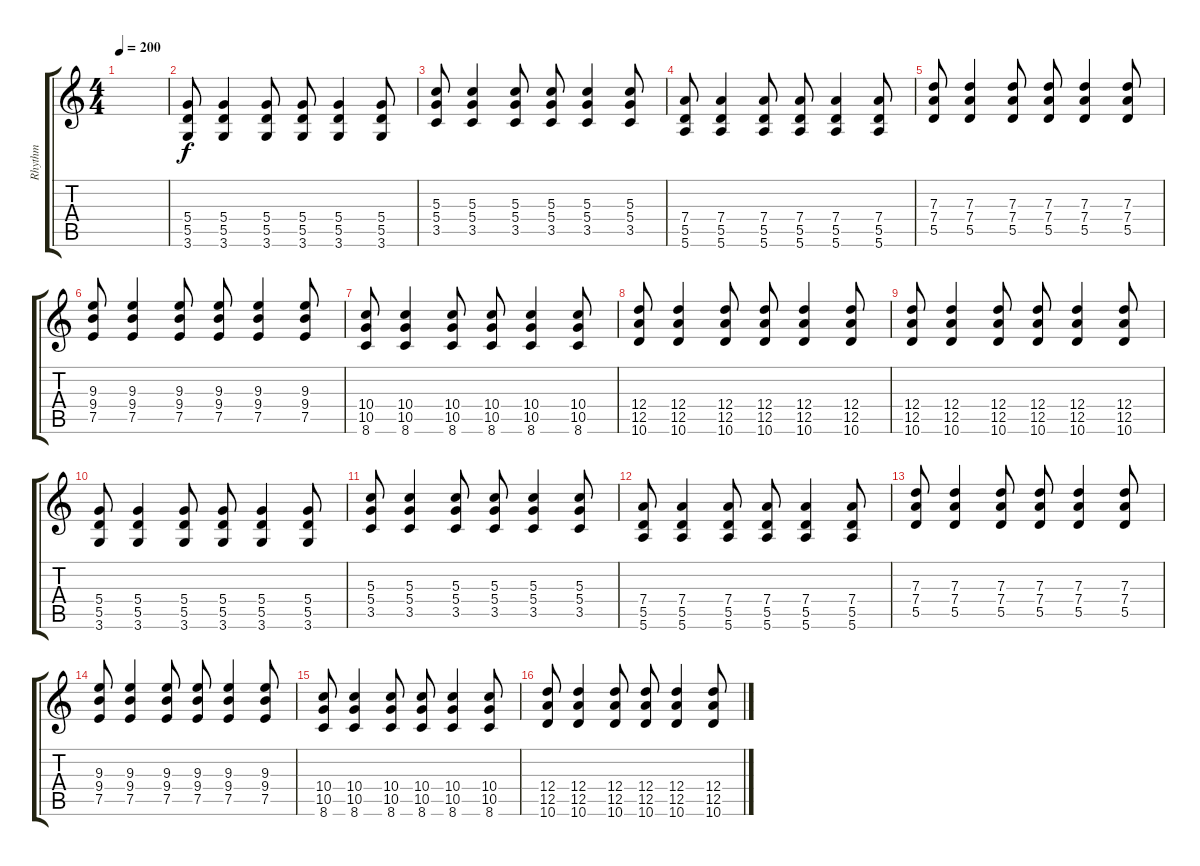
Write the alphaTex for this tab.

\track ("Rhythm" "Rhythm") {instrument overdrivenguitar}
\staff {score tabs}
\tuning (E4 B3 G3 D3 A2 E2) {hide}
\ts (4 4)
\tempo 200
\clef g2
\ks c
|
(5.4 5.5 3.6).8 (5.4 5.5 3.6).4 (5.4 5.5 3.6).8 (5.4 5.5 3.6).8 (5.4 5.5 3.6).4 (5.4 5.5 3.6).8 |
(5.3 5.4 3.5).8 (5.3 5.4 3.5).4 (5.3 5.4 3.5).8 (5.3 5.4 3.5).8 (5.3 5.4 3.5).4 (5.3 5.4 3.5).8 |
(7.4 5.5 5.6).8 (7.4 5.5 5.6).4 (7.4 5.5 5.6).8 (7.4 5.5 5.6).8 (7.4 5.5 5.6).4 (7.4 5.5 5.6).8 |
(7.3 7.4 5.5).8 (7.3 7.4 5.5).4 (7.3 7.4 5.5).8 (7.3 7.4 5.5).8 (7.3 7.4 5.5).4 (7.3 7.4 5.5).8 |
(9.3 9.4 7.5).8 (9.3 9.4 7.5).4 (9.3 9.4 7.5).8 (9.3 9.4 7.5).8 (9.3 9.4 7.5).4 (9.3 9.4 7.5).8 |
(10.4 10.5 8.6).8 (10.4 10.5 8.6).4 (10.4 10.5 8.6).8 (10.4 10.5 8.6).8 (10.4 10.5 8.6).4 (10.4 10.5 8.6).8 |
(12.4 12.5 10.6).8 (12.4 12.5 10.6).4 (12.4 12.5 10.6).8 (12.4 12.5 10.6).8 (12.4 12.5 10.6).4 (12.4 12.5 10.6).8 |
(12.4 12.5 10.6).8 (12.4 12.5 10.6).4 (12.4 12.5 10.6).8 (12.4 12.5 10.6).8 (12.4 12.5 10.6).4 (12.4 12.5 10.6).8 |
(5.4 5.5 3.6).8 (5.4 5.5 3.6).4 (5.4 5.5 3.6).8 (5.4 5.5 3.6).8 (5.4 5.5 3.6).4 (5.4 5.5 3.6).8 |
(5.3 5.4 3.5).8 (5.3 5.4 3.5).4 (5.3 5.4 3.5).8 (5.3 5.4 3.5).8 (5.3 5.4 3.5).4 (5.3 5.4 3.5).8 |
(7.4 5.5 5.6).8 (7.4 5.5 5.6).4 (7.4 5.5 5.6).8 (7.4 5.5 5.6).8 (7.4 5.5 5.6).4 (7.4 5.5 5.6).8 |
(7.3 7.4 5.5).8 (7.3 7.4 5.5).4 (7.3 7.4 5.5).8 (7.3 7.4 5.5).8 (7.3 7.4 5.5).4 (7.3 7.4 5.5).8 |
(9.3 9.4 7.5).8 (9.3 9.4 7.5).4 (9.3 9.4 7.5).8 (9.3 9.4 7.5).8 (9.3 9.4 7.5).4 (9.3 9.4 7.5).8 |
(10.4 10.5 8.6).8 (10.4 10.5 8.6).4 (10.4 10.5 8.6).8 (10.4 10.5 8.6).8 (10.4 10.5 8.6).4 (10.4 10.5 8.6).8 |
(12.4 12.5 10.6).8 (12.4 12.5 10.6).4 (12.4 12.5 10.6).8 (12.4 12.5 10.6).8 (12.4 12.5 10.6).4 (12.4 12.5 10.6).8
